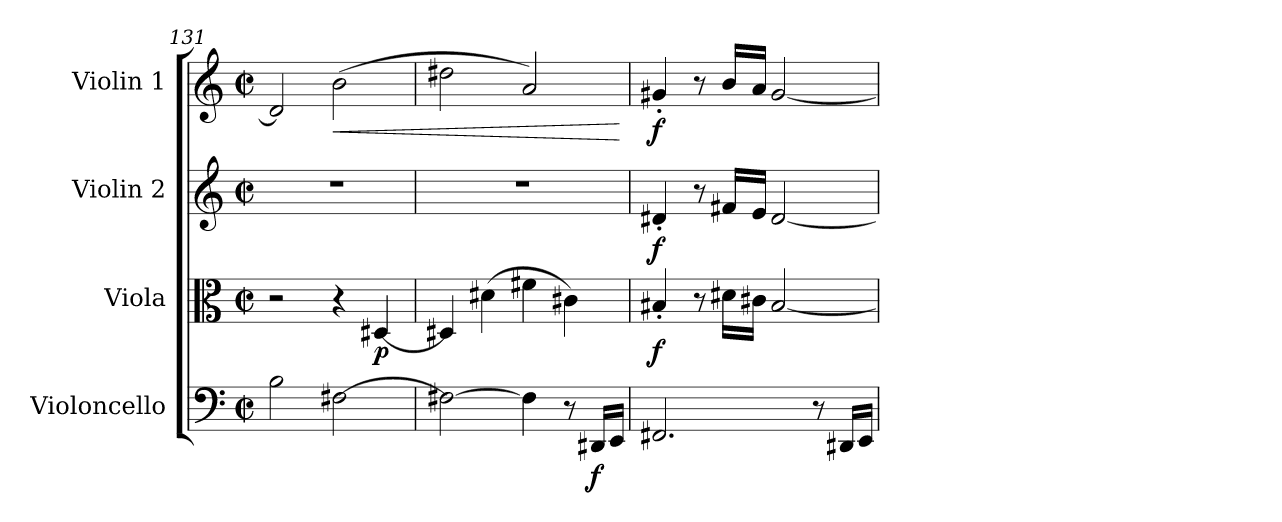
**kern	**dynam	**kern	**dynam	**kern	**dynam	**kern	**dynam
*part4	*part4	*part3	*part3	*part2	*part2	*part1	*part1
*staff4	*staff4	*staff3	*staff3	*staff2	*staff2	*staff1	*staff1
*I"Violoncello	*	*I"Viola	*	*I"Violin 2	*	*I"Violin 1	*
*I'Vc	*	*I'Vla	*	*I'Vln	*	*I'Vln	*
!!LO:LB:g=z
*clefF4	*	*clefC3	*	*clefG2	*	*clefG2	*
*k[]	*	*k[]	*	*k[]	*	*k[]	*
*M2/2	*	*M2/2	*	*M2/2	*	*M2/2	*
*met(c|)	*	*met(c|)	*	*met(c|)	*	*met(c|)	*
=131	=131	=131	=131	=131	=131	=131	=131
2B\	.	2r	.	1r	.	2d#/]	.
!	!	!	!	!	!	!	!LO:HP:b
[2F#X\	.	4r	.	.	.	(2b\	<
!	!	!	!LO:DY:b	!	!	!	!
.	.	[4D#X/	p	.	.	.	.
!!LO:PB:g=z
=132	=132	=132	=132	=132	=132	=132	=132
2F#X\_	.	4D#X/]	.	1r	.	2dd#X\	.
.	.	(4d#X\	.	.	.	.	.
4F#\]	.	4f#X\	.	.	.	2a/)	.
8r	.	4c#X\)	.	.	.	.	.
!	!LO:DY:b	!	!	!	!	!	!
16DD#X/LL	f	.	.	.	.	.	.
16EE/JJ	.	.	.	.	.	.	.
.	.	.	.	.	.	.	[
=133	=133	=133	=133	=133	=133	=133	=133
!	!	!	!LO:DY:b	!	!LO:DY:b	!	!LO:DY:b
2.FF#X/	.	4B#X'/	f	4d#X'/	f	4g#X'/	f
.	.	8r	.	8r	.	8r	.
.	.	16d#X\LL	.	16f#X/LL	.	16b/LL	.
.	.	16c#X\JJ	.	16e/JJ	.	16a/JJ	.
.	.	[2B#/	.	[2d#/	.	[2g#/	.
8r	.	.	.	.	.	.	.
16DD#X/LL	.	.	.	.	.	.	.
16EE/JJ	.	.	.	.	.	.	.
=	=	=	=	=	=	=	=
*-	*-	*-	*-	*-	*-	*-	*-
